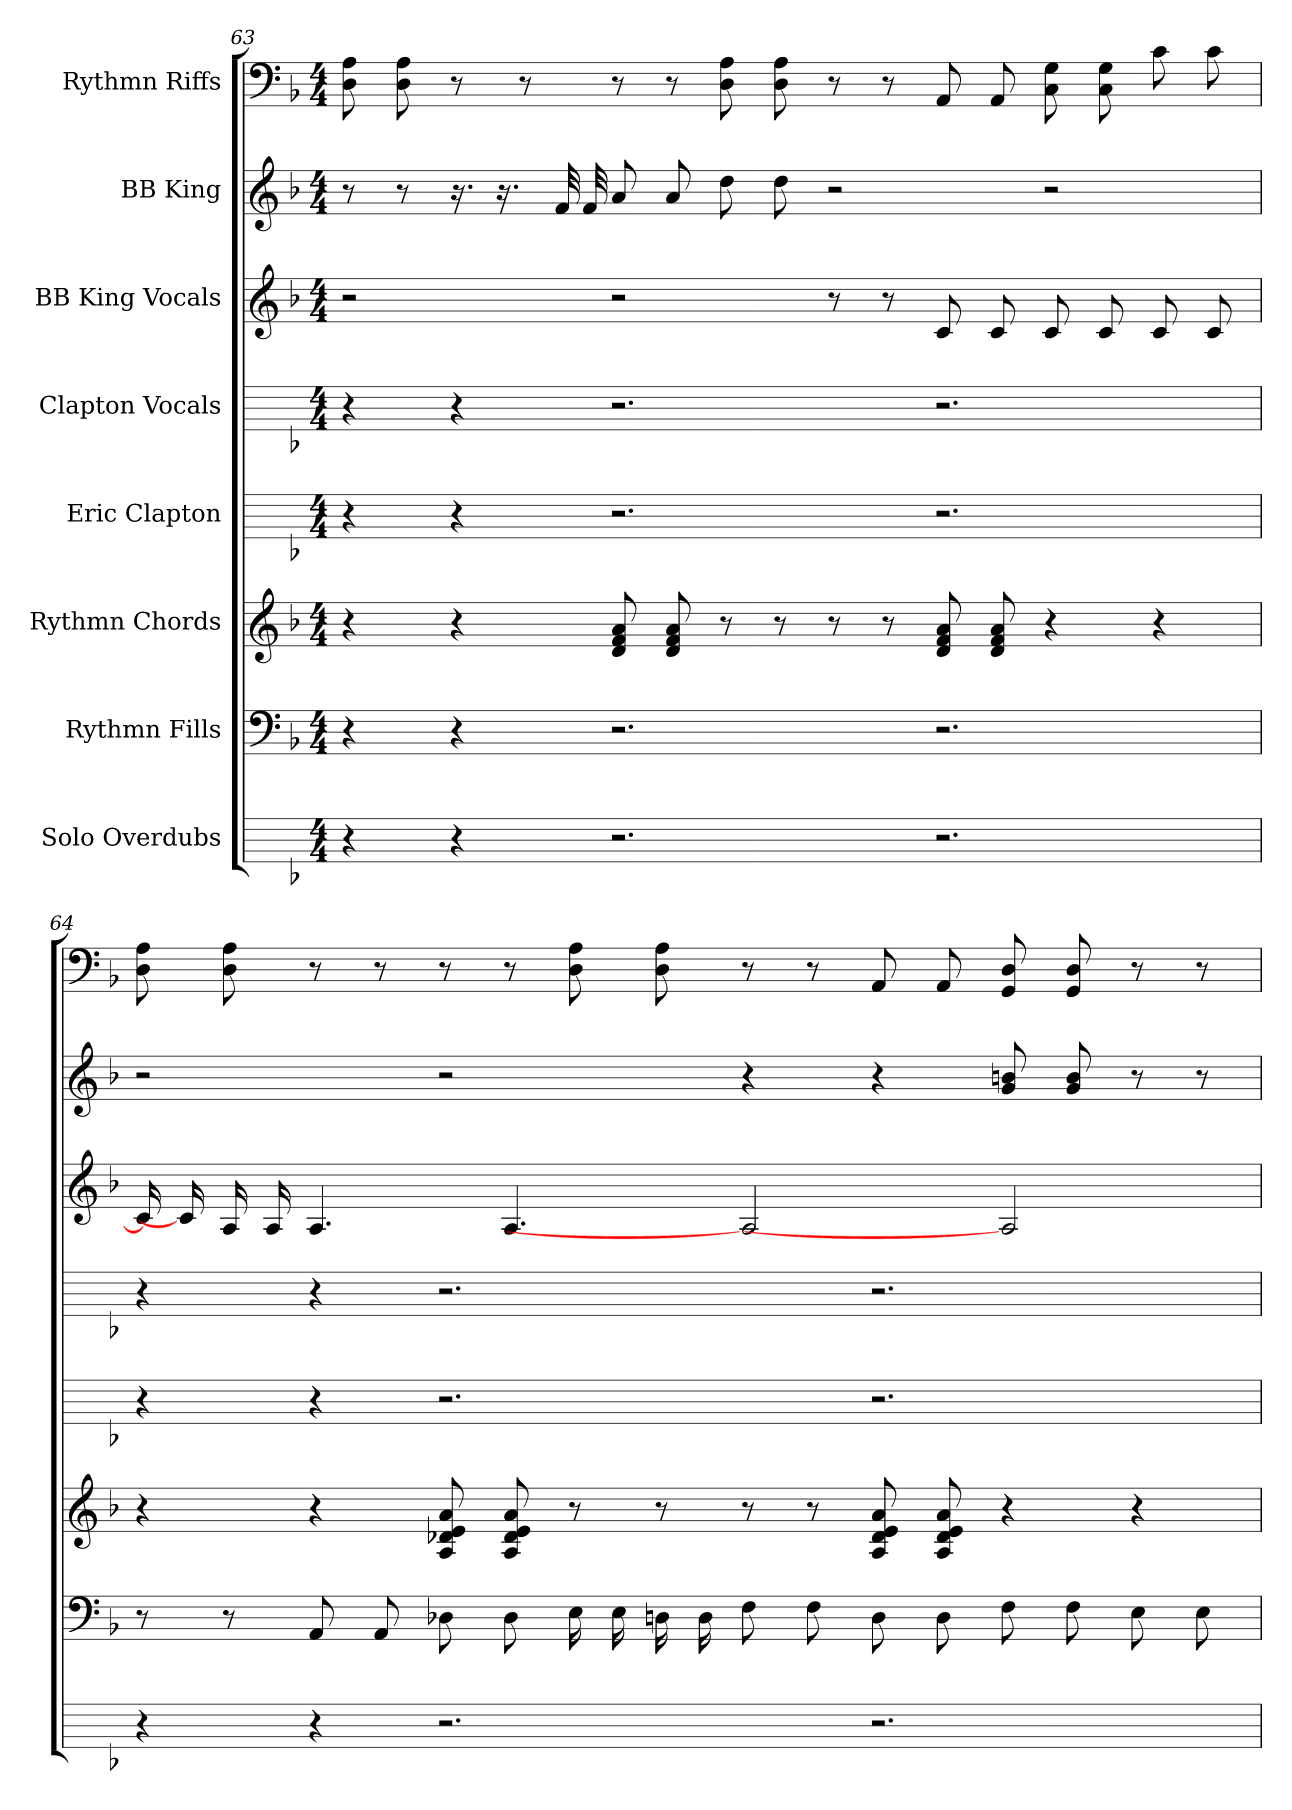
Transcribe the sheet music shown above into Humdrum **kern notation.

**kern	**kern	**kern	**kern	**kern	**kern	**kern	**kern
*part8	*part7	*part6	*part5	*part4	*part3	*part2	*part1
*staff8	*staff7	*staff6	*staff5	*staff4	*staff3	*staff2	*staff1
*I"Solo Overdubs	*I"Rythmn Fills	*I"Rythmn Chords	*I"Eric Clapton	*I"Clapton Vocals	*I"BB King Vocals	*I"BB King	*I"Rythmn Riffs
*	*	*	*	*	*	*	*
*k[b-]	*k[b-]	*k[b-]	*k[b-]	*k[b-]	*k[b-]	*k[b-]	*k[b-]
*M4/4	*M4/4	*M4/4	*M4/4	*M4/4	*M4/4	*M4/4	*M4/4
=63	=63	=63	=63	=63	=63	=63	=63
4r	4r	4r	4r	4r	2r	8r	8A 8D
.	.	.	.	.	.	8r	8A 8D
4r	4r	4r	4r	4r	.	16.r	8r
.	.	.	.	.	.	16.r	.
.	.	.	.	.	.	.	8r
.	.	.	.	.	.	32f	.
.	.	.	.	.	.	32f	.
2.r	2.r	8a 8f 8d	2.r	2.r	2r	8a	8r
.	.	8a 8f 8d	.	.	.	8a	8r
.	.	8r	.	.	.	8dd	8A 8D
.	.	8r	.	.	.	8dd	8A 8D
.	.	8r	.	.	8r	2r	8r
.	.	8r	.	.	8r	.	8r
2.r	2.r	8a 8f 8d	2.r	2.r	8c	.	8AA
.	.	8a 8f 8d	.	.	8c	.	8AA
.	.	4r	.	.	8c	2r	8G 8C
.	.	.	.	.	8c	.	8G 8C
.	.	4r	.	.	8c	.	8c
.	.	.	.	.	8c	.	8c
=64	=64	=64	=64	=64	=64	=64	=64
4r	8r	4r	4r	4r	16c]	2r	8A 8D
.	.	.	.	.	16c]	.	.
.	8r	.	.	.	16A	.	8A 8D
.	.	.	.	.	16A	.	.
4r	8AA	4r	4r	4r	4.A	.	8r
.	8AA	.	.	.	.	.	8r
2.r	8D-	8a 8e 8d- 8A	2.r	2.r	.	2r	8r
.	8D-	8a 8e 8d- 8A	.	.	4.A	.	8r
.	16E	8r	.	.	.	.	8A 8D
.	16E	.	.	.	.	.	.
.	16D	8r	.	.	.	.	8A 8D
.	16D	.	.	.	.	.	.
.	8F	8r	.	.	2A]	4r	8r
.	8F	8r	.	.	.	.	8r
2.r	8D	8a 8e 8d- 8A	2.r	2.r	.	4r	8AA
.	8D	8a 8e 8d- 8A	.	.	.	.	8AA
.	8F	4r	.	.	2A]	8b 8g	8D 8GG
.	8F	.	.	.	.	8b 8g	8D 8GG
.	8E	4r	.	.	.	8r	8r
.	8E	.	.	.	.	8r	8r
=	=	=	=	=	=	=	=
*-	*-	*-	*-	*-	*-	*-	*-
